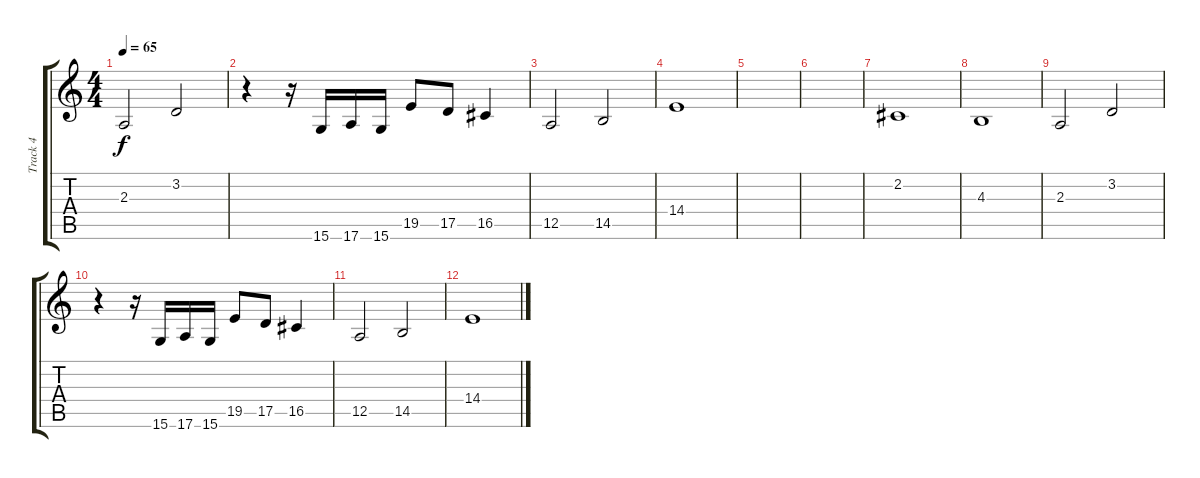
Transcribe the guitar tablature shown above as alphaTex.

\track ("Track 4" "Track 4") {instrument oboe}
\staff {score tabs}
\tuning (E4 B3 G3 D3 A2 E2) {hide}
\ts (4 4)
\tempo 65
\clef g2
\ks c
2.3.2{dy f} 3.2.2 |
r.4 r.16 15.6.16 17.6.16 15.6.16 19.5.8 17.5.8 16.5.4 |
12.5.2 14.5.2 |
14.4.1 |
|
|
2.2.1 |
4.3.1 |
2.3.2 3.2.2 |
r.4 r.16 15.6.16 17.6.16 15.6.16 19.5.8 17.5.8 16.5.4 |
12.5.2 14.5.2 |
14.4.1
